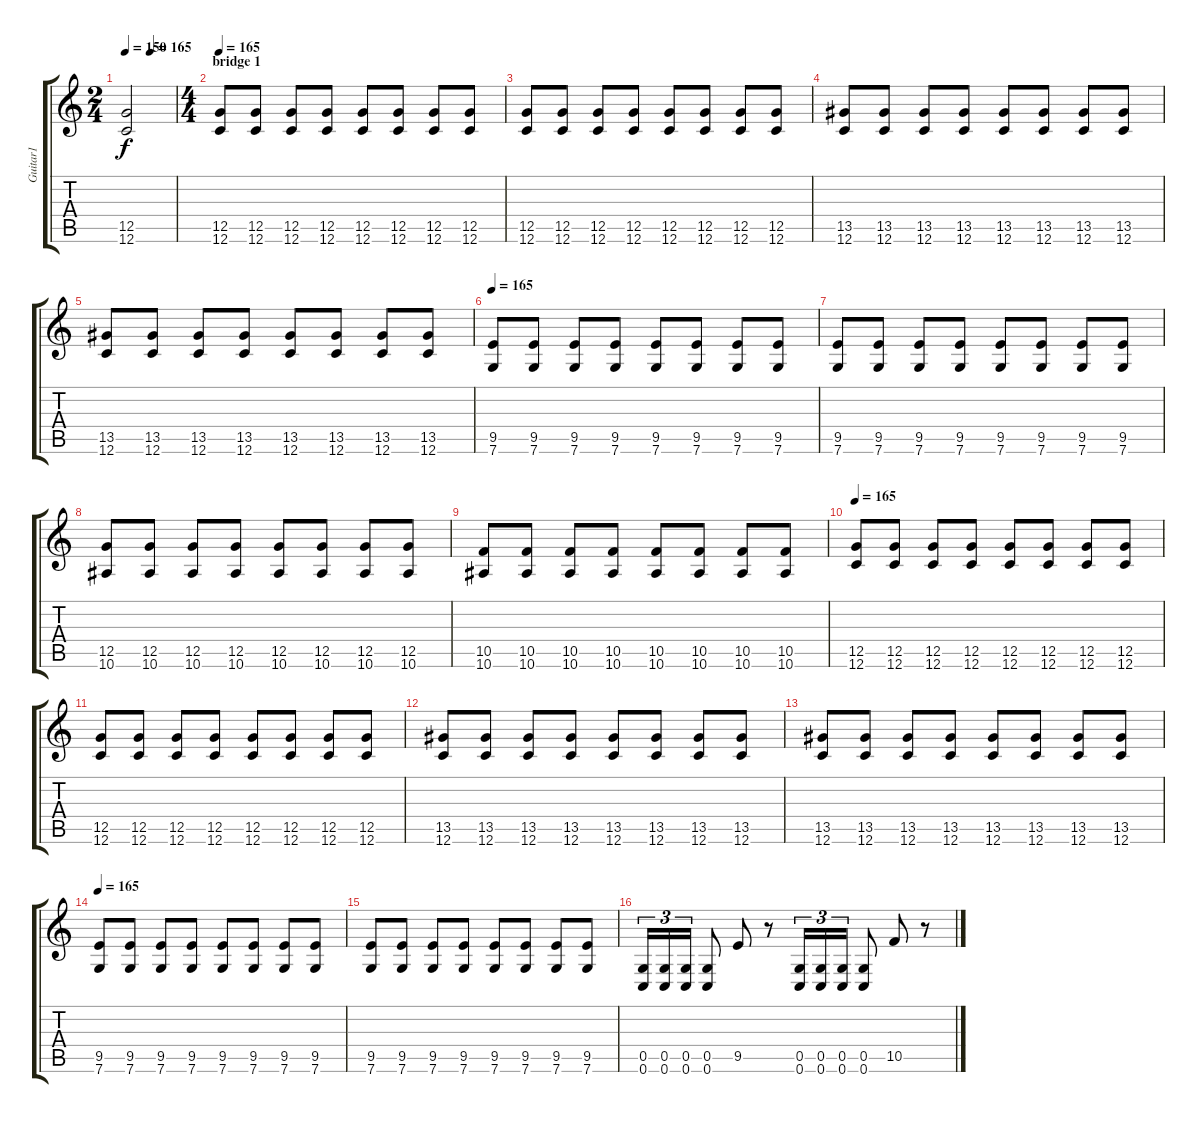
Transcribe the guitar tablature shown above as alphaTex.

\track ("Guitar1" "Guitar1") {instrument distortionguitar}
\staff {score tabs}
\tuning (D4 A3 F3 C3 G2 C2) {hide}
\ts (2 4)
\tempo 150
\tempo (165 0.5)
\clef g2
\ks c
(12.5{t} 12.6{t}).2{dy f} |
\ts (4 4)
\section ("" "bridge 1")
\tempo 165
(12.5 12.6).8 (12.5 12.6).8 (12.5 12.6).8 (12.5 12.6).8 (12.5 12.6).8 (12.5 12.6).8 (12.5 12.6).8 (12.5 12.6).8 |
(12.5 12.6).8 (12.5 12.6).8 (12.5 12.6).8 (12.5 12.6).8 (12.5 12.6).8 (12.5 12.6).8 (12.5 12.6).8 (12.5 12.6).8 |
(13.5 12.6).8 (13.5 12.6).8 (13.5 12.6).8 (13.5 12.6).8 (13.5 12.6).8 (13.5 12.6).8 (13.5 12.6).8 (13.5 12.6).8 |
(13.5 12.6).8 (13.5 12.6).8 (13.5 12.6).8 (13.5 12.6).8 (13.5 12.6).8 (13.5 12.6).8 (13.5 12.6).8 (13.5 12.6).8 |
\tempo 165
(9.5 7.6).8 (9.5 7.6).8 (9.5 7.6).8 (9.5 7.6).8 (9.5 7.6).8 (9.5 7.6).8 (9.5 7.6).8 (9.5 7.6).8 |
(9.5 7.6).8 (9.5 7.6).8 (9.5 7.6).8 (9.5 7.6).8 (9.5 7.6).8 (9.5 7.6).8 (9.5 7.6).8 (9.5 7.6).8 |
(12.5 10.6).8 (12.5 10.6).8 (12.5 10.6).8 (12.5 10.6).8 (12.5 10.6).8 (12.5 10.6).8 (12.5 10.6).8 (12.5 10.6).8 |
(10.5 10.6).8 (10.5 10.6).8 (10.5 10.6).8 (10.5 10.6).8 (10.5 10.6).8 (10.5 10.6).8 (10.5 10.6).8 (10.5 10.6).8 |
\tempo 165
(12.5 12.6).8 (12.5 12.6).8 (12.5 12.6).8 (12.5 12.6).8 (12.5 12.6).8 (12.5 12.6).8 (12.5 12.6).8 (12.5 12.6).8 |
(12.5 12.6).8 (12.5 12.6).8 (12.5 12.6).8 (12.5 12.6).8 (12.5 12.6).8 (12.5 12.6).8 (12.5 12.6).8 (12.5 12.6).8 |
(13.5 12.6).8 (13.5 12.6).8 (13.5 12.6).8 (13.5 12.6).8 (13.5 12.6).8 (13.5 12.6).8 (13.5 12.6).8 (13.5 12.6).8 |
(13.5 12.6).8 (13.5 12.6).8 (13.5 12.6).8 (13.5 12.6).8 (13.5 12.6).8 (13.5 12.6).8 (13.5 12.6).8 (13.5 12.6).8 |
\tempo 165
(9.5 7.6).8 (9.5 7.6).8 (9.5 7.6).8 (9.5 7.6).8 (9.5 7.6).8 (9.5 7.6).8 (9.5 7.6).8 (9.5 7.6).8 |
(9.5 7.6).8 (9.5 7.6).8 (9.5 7.6).8 (9.5 7.6).8 (9.5 7.6).8 (9.5 7.6).8 (9.5 7.6).8 (9.5 7.6).8 |
(0.5 0.6).16{tu (3 2)} (0.5 0.6).16{tu (3 2)} (0.5 0.6).16{tu (3 2)} (0.5 0.6).8 9.5.8 r.8 (0.5 0.6).16{tu (3 2)} (0.5 0.6).16{tu (3 2)} (0.5 0.6).16{tu (3 2)} (0.5 0.6).8 10.5.8 r.8
